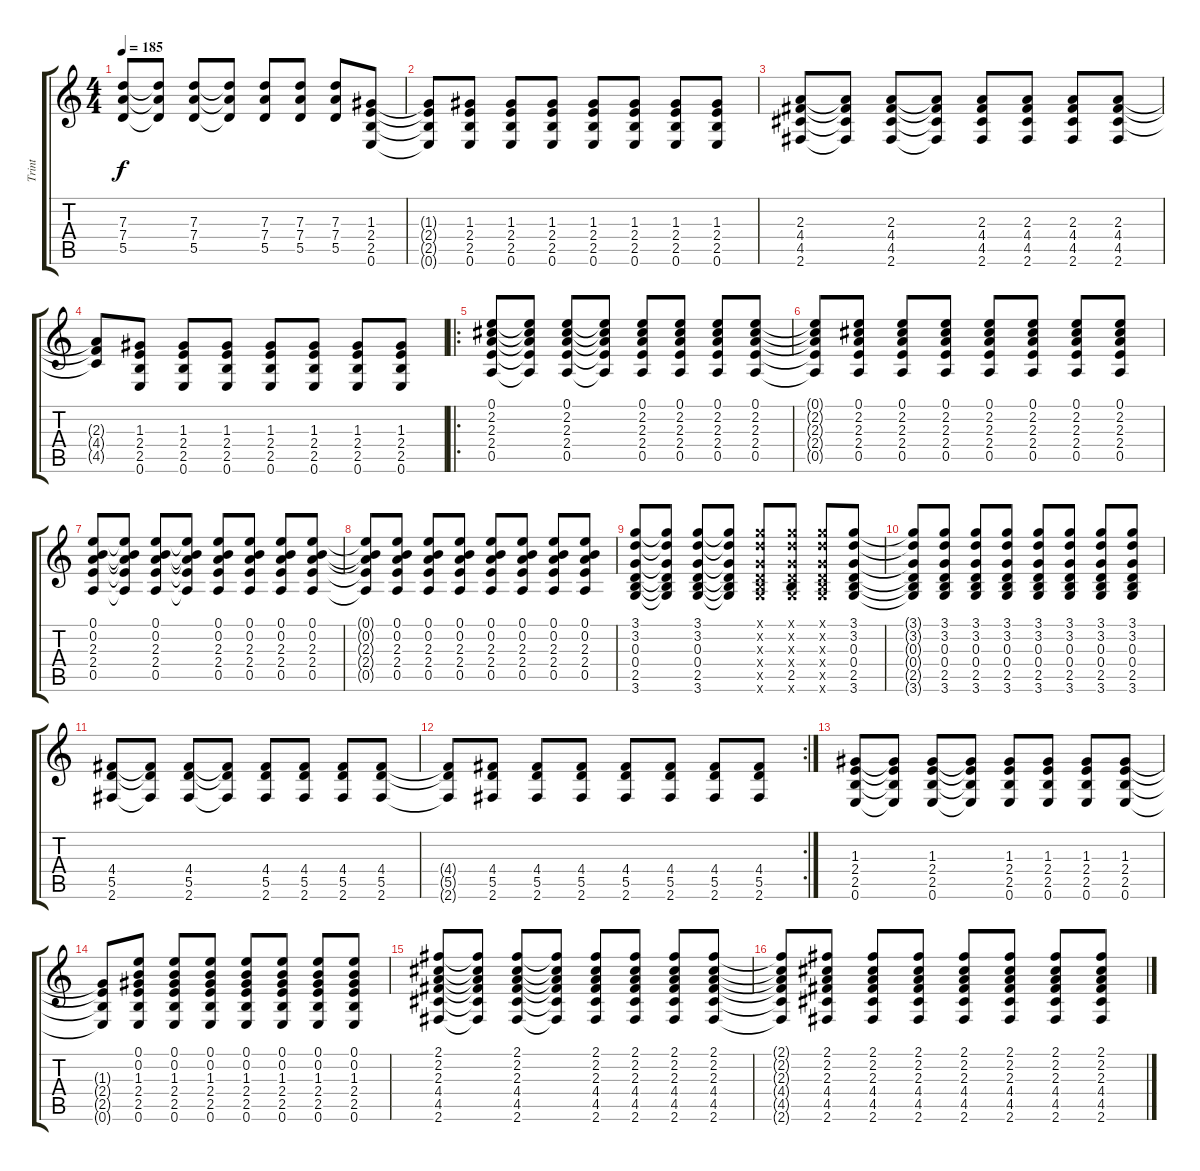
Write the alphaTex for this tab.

\track ("Trint" "Trint") {instrument acousticguitarsteel}
\staff {score tabs}
\tuning (E4 B3 G3 D3 A2 E2) {hide}
\ts (4 4)
\tempo 185
\clef g2
\ks c
(7.3 7.4 5.5).8{dy f} (7.3{t} 7.4{t} 5.5{t}).8 (7.3 7.4 5.5).8 (7.3{t} 7.4{t} 5.5{t}).8 (7.3 7.4 5.5).8 (7.3 7.4 5.5).8 (7.3 7.4 5.5).8 (1.3 2.4 2.5 0.6).8 |
(1.3{t} 2.4{t} 2.5{t} 0.6{t}).8 (1.3 2.4 2.5 0.6).8 (1.3 2.4 2.5 0.6).8 (1.3 2.4 2.5 0.6).8 (1.3 2.4 2.5 0.6).8 (1.3 2.4 2.5 0.6).8 (1.3 2.4 2.5 0.6).8 (1.3 2.4 2.5 0.6).8 |
(2.3 4.4 4.5 2.6).8 (2.3{t} 4.4{t} 4.5{t} 2.6{t}).8 (2.3 4.4 4.5 2.6).8 (2.3{t} 4.4{t} 4.5{t} 2.6{t}).8 (2.3 4.4 4.5 2.6).8 (2.3 4.4 4.5 2.6).8 (2.3 4.4 4.5 2.6).8 (2.3 4.4 4.5 2.6).8 |
(2.3{t} 4.4{t} 4.5{t}).8 (1.3 2.4 2.5 0.6).8 (1.3 2.4 2.5 0.6).8 (1.3 2.4 2.5 0.6).8 (1.3 2.4 2.5 0.6).8 (1.3 2.4 2.5 0.6).8 (1.3 2.4 2.5 0.6).8 (1.3 2.4 2.5 0.6).8 |
\ro
(0.1 2.2 2.3 2.4 0.5).8 (0.1{t} 2.2{t} 2.3{t} 2.4{t} 0.5{t}).8 (0.1 2.2 2.3 2.4 0.5).8 (0.1{t} 2.2{t} 2.3{t} 2.4{t} 0.5{t}).8 (0.1 2.2 2.3 2.4 0.5).8 (0.1 2.2 2.3 2.4 0.5).8 (0.1 2.2 2.3 2.4 0.5).8 (0.1 2.2 2.3 2.4 0.5).8 |
(0.1{t} 2.2{t} 2.3{t} 2.4{t} 0.5{t}).8 (0.1 2.2 2.3 2.4 0.5).8 (0.1 2.2 2.3 2.4 0.5).8 (0.1 2.2 2.3 2.4 0.5).8 (0.1 2.2 2.3 2.4 0.5).8 (0.1 2.2 2.3 2.4 0.5).8 (0.1 2.2 2.3 2.4 0.5).8 (0.1 2.2 2.3 2.4 0.5).8 |
(0.1 0.2 2.3 2.4 0.5).8 (0.1{t} 0.2{t} 2.3{t} 2.4{t} 0.5{t}).8 (0.1 0.2 2.3 2.4 0.5).8 (0.1{t} 0.2{t} 2.3{t} 2.4{t} 0.5{t}).8 (0.1 0.2 2.3 2.4 0.5).8 (0.1 0.2 2.3 2.4 0.5).8 (0.1 0.2 2.3 2.4 0.5).8 (0.1 0.2 2.3 2.4 0.5).8 |
(0.1{t} 0.2{t} 2.3{t} 2.4{t} 0.5{t}).8 (0.1 0.2 2.3 2.4 0.5).8 (0.1 0.2 2.3 2.4 0.5).8 (0.1 0.2 2.3 2.4 0.5).8 (0.1 0.2 2.3 2.4 0.5).8 (0.1 0.2 2.3 2.4 0.5).8 (0.1 0.2 2.3 2.4 0.5).8 (0.1 0.2 2.3 2.4 0.5).8 |
(3.1 3.2 0.3 0.4 2.5 3.6).8 (3.1{t} 3.2{t} 0.3{t} 0.4{t} 2.5{t} 3.6{t}).8 (3.1 3.2 0.3 0.4 2.5 3.6).8 (3.1{t} 3.2{t} 0.3{t} 0.4{t} 2.5{t} 3.6{t}).8 (3.1{x} 3.2{x} 0.3{x} 0.4{x} 2.5{x} 3.6{x}).8 (3.1{x} 3.2{x} 0.3{x} 0.4{x} 2.5 3.6{x}).8 (3.1{x} 3.2{x} 0.3{x} 0.4{x} 2.5{x} 3.6{x}).8 (3.1 3.2 0.3 0.4 2.5 3.6).8 |
(3.1{t} 3.2{t} 0.3{t} 0.4{t} 2.5{t} 3.6{t}).8 (3.1 3.2 0.3 0.4 2.5 3.6).8 (3.1 3.2 0.3 0.4 2.5 3.6).8 (3.1 3.2 0.3 0.4 2.5 3.6).8 (3.1 3.2 0.3 0.4 2.5 3.6).8 (3.1 3.2 0.3 0.4 2.5 3.6).8 (3.1 3.2 0.3 0.4 2.5 3.6).8 (3.1 3.2 0.3 0.4 2.5 3.6).8 |
(4.4 5.5 2.6).8 (4.4{t} 5.5{t} 2.6{t}).8 (4.4 5.5 2.6).8 (4.4{t} 5.5{t} 2.6{t}).8 (4.4 5.5 2.6).8 (4.4 5.5 2.6).8 (4.4 5.5 2.6).8 (4.4 5.5 2.6).8 |
\rc 2
(4.4{t} 5.5{t} 2.6{t}).8 (4.4 5.5 2.6).8 (4.4 5.5 2.6).8 (4.4 5.5 2.6).8 (4.4 5.5 2.6).8 (4.4 5.5 2.6).8 (4.4 5.5 2.6).8 (4.4 5.5 2.6).8 |
(1.3 2.4 2.5 0.6).8 (1.3{t} 2.4{t} 2.5{t} 0.6{t}).8 (1.3 2.4 2.5 0.6).8 (1.3{t} 2.4{t} 2.5{t} 0.6{t}).8 (1.3 2.4 2.5 0.6).8 (1.3 2.4 2.5 0.6).8 (1.3 2.4 2.5 0.6).8 (1.3 2.4 2.5 0.6).8 |
(1.3{t} 2.4{t} 2.5{t} 0.6{t}).8 (0.1 0.2 1.3 2.4 2.5 0.6).8 (0.1 0.2 1.3 2.4 2.5 0.6).8 (0.1 0.2 1.3 2.4 2.5 0.6).8 (0.1 0.2 1.3 2.4 2.5 0.6).8 (0.1 0.2 1.3 2.4 2.5 0.6).8 (0.1 0.2 1.3 2.4 2.5 0.6).8 (0.1 0.2 1.3 2.4 2.5 0.6).8 |
(2.1 2.2 2.3 4.4 4.5 2.6).8 (2.1{t} 2.2{t} 2.3{t} 4.4{t} 4.5{t} 2.6{t}).8 (2.1 2.2 2.3 4.4 4.5 2.6).8 (2.1{t} 2.2{t} 2.3{t} 4.4{t} 4.5{t} 2.6{t}).8 (2.1 2.2 2.3 4.4 4.5 2.6).8 (2.1 2.2 2.3 4.4 4.5 2.6).8 (2.1 2.2 2.3 4.4 4.5 2.6).8 (2.1 2.2 2.3 4.4 4.5 2.6).8 |
(2.1{t} 2.2{t} 2.3{t} 4.4{t} 4.5{t} 2.6{t}).8 (2.1 2.2 2.3 4.4 4.5 2.6).8 (2.1 2.2 2.3 4.4 4.5 2.6).8 (2.1 2.2 2.3 4.4 4.5 2.6).8 (2.1 2.2 2.3 4.4 4.5 2.6).8 (2.1 2.2 2.3 4.4 4.5 2.6).8 (2.1 2.2 2.3 4.4 4.5 2.6).8 (2.1 2.2 2.3 4.4 4.5 2.6).8
